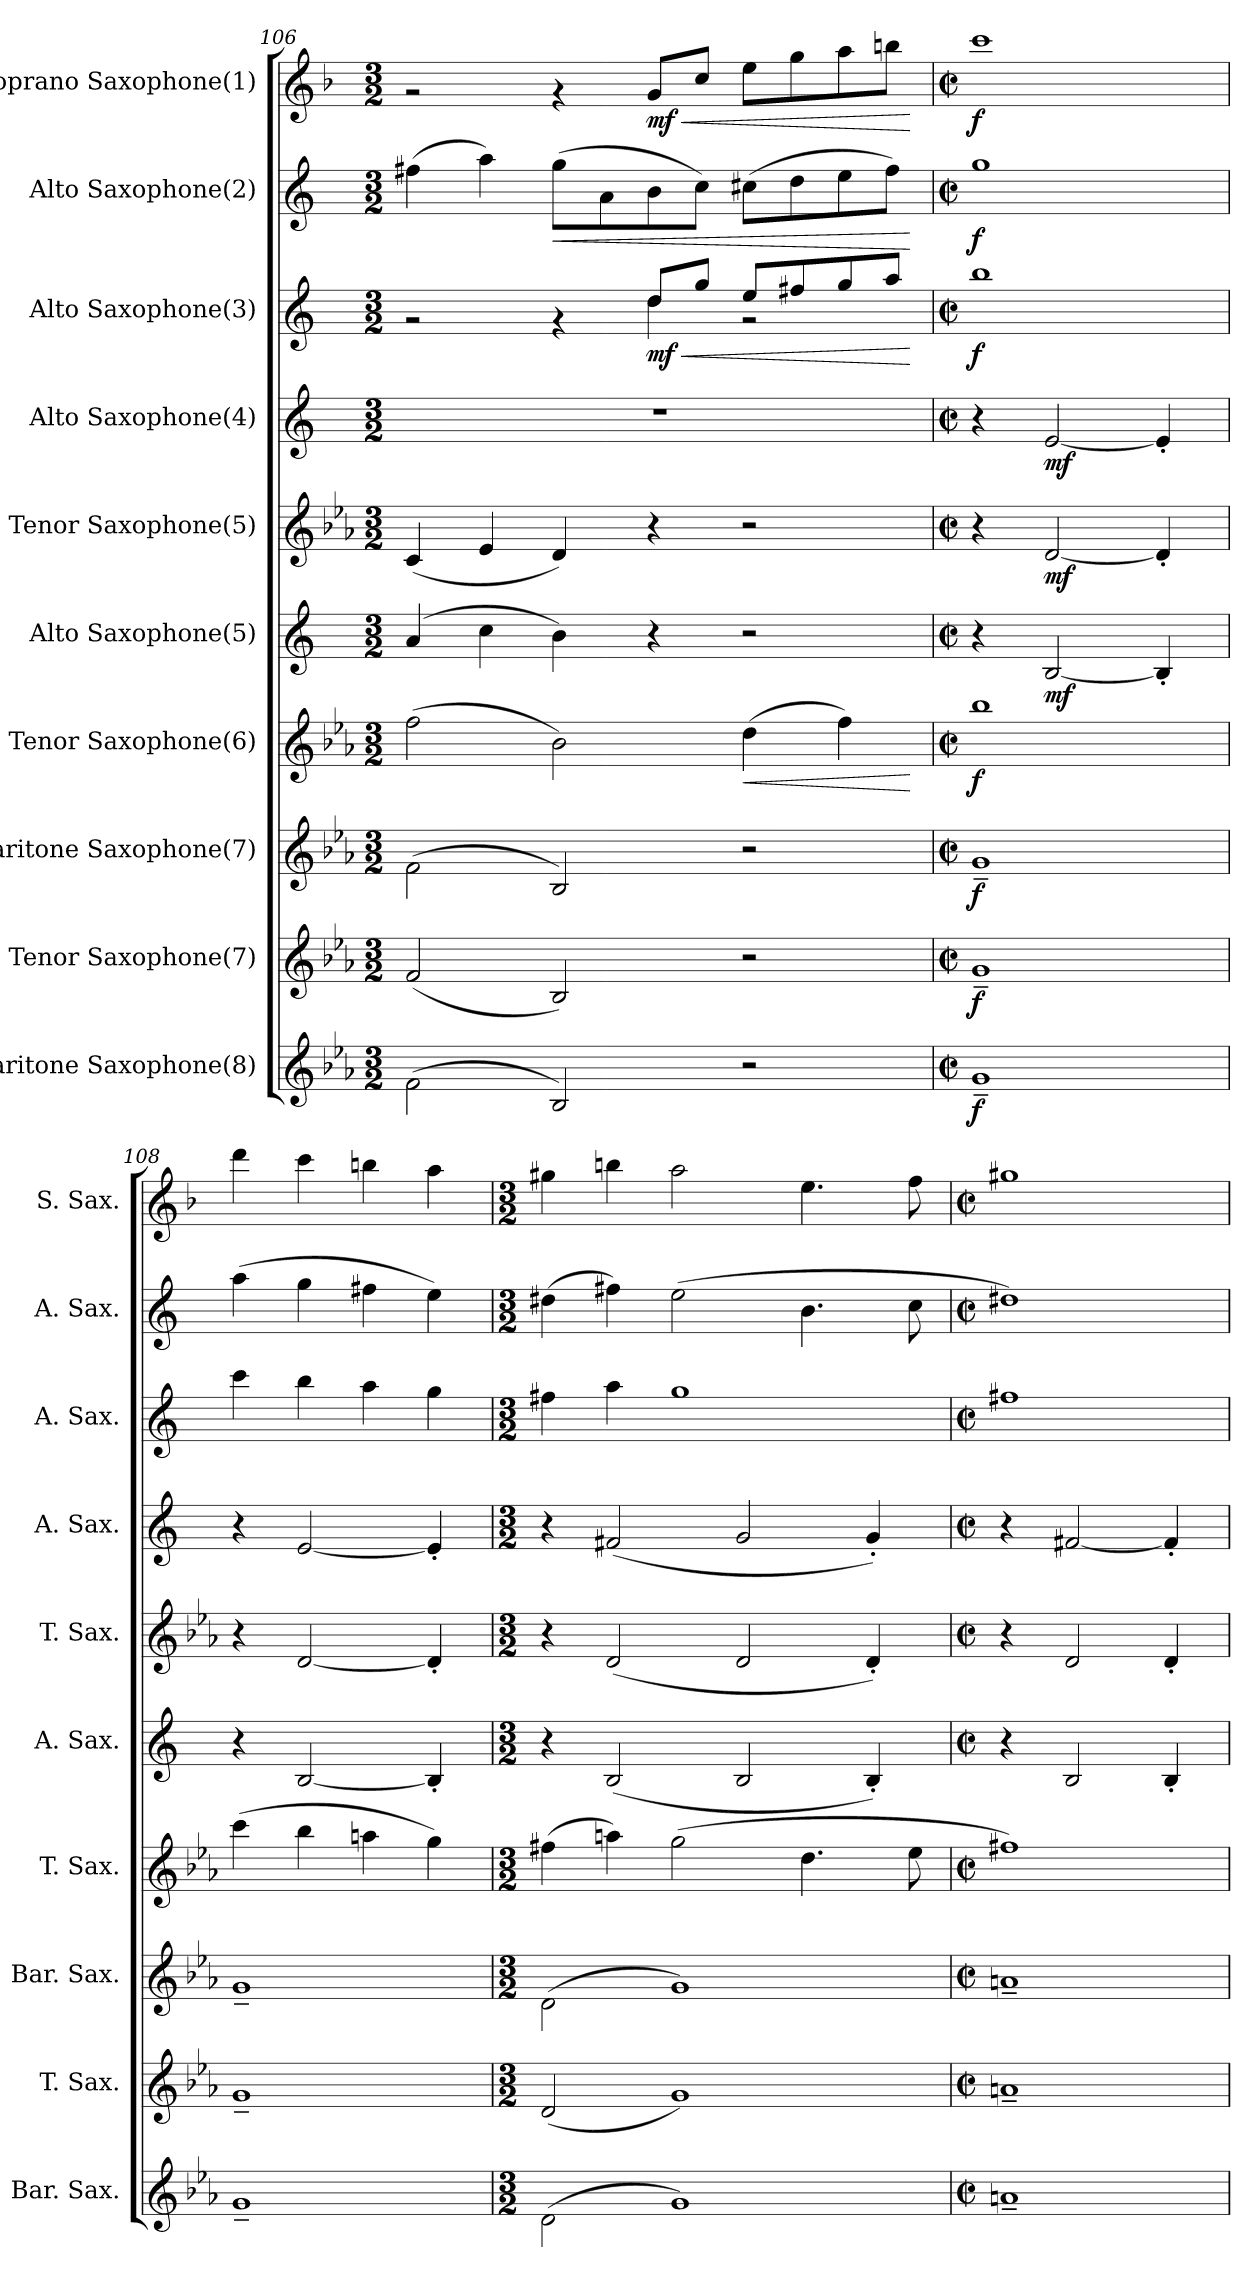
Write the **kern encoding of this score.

**kern	**dynam	**kern	**dynam	**kern	**dynam	**kern	**dynam	**kern	**dynam	**kern	**dynam	**kern	**dynam	**kern	**dynam	**kern	**dynam	**kern	**dynam
*part10	*part10	*part9	*part9	*part8	*part8	*part7	*part7	*part6	*part6	*part5	*part5	*part4	*part4	*part3	*part3	*part2	*part2	*part1	*part1
*staff10	*staff10	*staff9	*staff9	*staff8	*staff8	*staff7	*staff7	*staff6	*staff6	*staff5	*staff5	*staff4	*staff4	*staff3	*staff3	*staff2	*staff2	*staff1	*staff1
*I"Baritone Saxophone(8)	*	*I"Tenor Saxophone(7)	*	*I"Baritone Saxophone(7)	*	*I"Tenor Saxophone(6)	*	*I"Alto Saxophone(5)	*	*I"Tenor Saxophone(5)	*	*I"Alto Saxophone(4)	*	*I"Alto Saxophone(3)	*	*I"Alto Saxophone(2)	*	*I"Soprano Saxophone(1)	*
*I'Bar. Sax.	*	*I'T. Sax.	*	*I'Bar. Sax.	*	*I'T. Sax.	*	*I'A. Sax.	*	*I'T. Sax.	*	*I'A. Sax.	*	*I'A. Sax.	*	*I'A. Sax.	*	*I'S. Sax.	*
*clefG2	*	*clefG2	*	*clefG2	*	*clefG2	*	*clefG2	*	*clefG2	*	*clefG2	*	*clefG2	*	*clefG2	*	*clefG2	*
*ITrd12c21	*	*ITrd8c14	*	*ITrd12c21	*	*ITrd8c14	*	*ITrd5c9	*	*ITrd8c14	*	*ITrd5c9	*	*ITrd5c9	*	*ITrd5c9	*	*ITrd1c2	*
*k[b-e-a-]	*	*k[b-e-a-]	*	*k[b-e-a-]	*	*k[b-e-a-]	*	*k[b-e-a-]	*	*k[b-e-a-]	*	*k[b-e-a-]	*	*k[b-e-a-]	*	*k[b-e-a-]	*	*k[b-e-a-]	*
*M3/2	*	*M3/2	*	*M3/2	*	*M3/2	*	*M3/2	*	*M3/2	*	*M3/2	*	*M3/2	*	*M3/2	*	*M3/2	*
=106	=106	=106	=106	=106	=106	=106	=106	=106	=106	=106	=106	=106	=106	=106	=106	=106	=106	=106	=106
*	*	*	*	*	*	*	*	*	*	*	*	*	*	*^	*	*	*	*	*
(2F\	.	(2F/	.	(2F\	.	(2f\	.	(4c/	.	(4C/	.	1.r	.	2rg	2.ryy	.	(4an\	.	2rg	.
.	.	.	.	.	.	.	.	4e-\	.	4E-/	.	.	.	.	.	.	4cc\)	.	.	.
!	!	!	!	!	!	!	!	!	!	!	!	!	!	!	!	!	!	!LO:HP:b	!	!
2BB-/)	.	2BB-/)	.	2BB-/)	.	2B-\)	.	4d\)	.	4D/)	.	.	.	4rg	.	.	(8b-\L	<	4rg	.
.	.	.	.	.	.	.	.	.	.	.	.	.	.	.	.	.	8c\	.	.	.
!	!	!	!	!	!	!	!	!	!	!	!	!	!	!	!	!LO:HP:b	!	!	!	!LO:HP:b
!	!	!	!	!	!	!	!	!	!	!	!	!	!	!	!	!LO:DY:n=1:b	!	!	!	!LO:DY:n=1:b
.	.	.	.	.	.	.	.	4r	.	4r	.	.	.	8f/L	4f\	< mf	8d\	.	8f/L	< mf
.	.	.	.	.	.	.	.	.	.	.	.	.	.	8b-/J	.	.	8e-\J)	.	8b-/J	.
!	!	!	!	!	!	!	!LO:HP:b	!	!	!	!	!	!	!	!	!	!	!	!	!
2r	.	2r	.	2r	.	(4d\	<	2r	.	2r	.	.	.	8g/L	2r	.	(8en\L	.	8dd\L	.
.	.	.	.	.	.	.	.	.	.	.	.	.	.	8an/	.	.	8f\	.	8ff\	.
.	.	.	.	.	.	4f\)	.	.	.	.	.	.	.	8b-/	.	.	8g\	.	8gg\	.
.	.	.	.	.	.	.	.	.	.	.	.	.	.	8cc/J	.	.	8a\J)	.	8aan\J	.
*	*	*	*	*	*	*	*	*	*	*	*	*	*	*v	*v	*	*	*	*	*
.	.	.	.	.	.	.	[	.	.	.	.	.	.	.	[	.	[	.	[
=107	=107	=107	=107	=107	=107	=107	=107	=107	=107	=107	=107	=107	=107	=107	=107	=107	=107	=107	=107
*M4/4	*	*M4/4	*	*M4/4	*	*M4/4	*	*M4/4	*	*M4/4	*	*M4/4	*	*M4/4	*	*M4/4	*	*M4/4	*
*met(c|)	*	*met(c|)	*	*met(c|)	*	*met(c|)	*	*met(c|)	*	*met(c|)	*	*met(c|)	*	*met(c|)	*	*met(c|)	*	*met(c|)	*
!	!LO:DY:b	!	!LO:DY:b	!	!LO:DY:b	!	!LO:DY:b	!	!	!	!	!	!	!	!LO:DY:b	!	!LO:DY:b	!	!LO:DY:b
1G~	f	1G~	f	1G~	f	1b-	f	4r	.	4r	.	4r	.	1dd	f	1b-	f	1bb-	f
!	!	!	!	!	!	!	!	!	!LO:DY:b	!	!LO:DY:b	!	!LO:DY:b	!	!	!	!	!	!
.	.	.	.	.	.	.	.	[2D/	mf	[2D/	mf	[2G/	mf	.	.	.	.	.	.
.	.	.	.	.	.	.	.	4D'/]	.	4D'/]	.	4G'/]	.	.	.	.	.	.	.
=108	=108	=108	=108	=108	=108	=108	=108	=108	=108	=108	=108	=108	=108	=108	=108	=108	=108	=108	=108
1G~	.	1G~	.	1G~	.	(4cc\	.	4r	.	4r	.	4r	.	4ee-\	.	(4cc\	.	4ccc\	.
.	.	.	.	.	.	4b-\	.	[2D/	.	[2D/	.	[2G/	.	4dd\	.	4b-\	.	4bb-\	.
.	.	.	.	.	.	4an\	.	.	.	.	.	.	.	4cc\	.	4an\	.	4aan\	.
.	.	.	.	.	.	4g\)	.	4D'/]	.	4D'/]	.	4G'/]	.	4b-\	.	4g\)	.	4gg\	.
!!LO:PB:g=z
=109	=109	=109	=109	=109	=109	=109	=109	=109	=109	=109	=109	=109	=109	=109	=109	=109	=109	=109	=109
*M3/2	*	*M3/2	*	*M3/2	*	*M3/2	*	*M3/2	*	*M3/2	*	*M3/2	*	*M3/2	*	*M3/2	*	*M3/2	*
(2D\	.	(2D/	.	(2D\	.	(4f#X\	.	4r	.	4r	.	4r	.	4an\	.	(4f#X\	.	4ff#X\	.
.	.	.	.	.	.	4an\)	.	(2D/	.	(2D/	.	(2An/	.	4cc\	.	4an\)	.	4aan\	.
1G)	.	1G)	.	1G)	.	(2g\	.	.	.	.	.	.	.	1b-	.	(2g\	.	2gg\	.
.	.	.	.	.	.	.	.	2D/	.	2D/	.	2B-/	.	.	.	.	.	.	.
.	.	.	.	.	.	4.d\	.	.	.	.	.	.	.	.	.	4.d\	.	4.dd\	.
.	.	.	.	.	.	.	.	4D'/)	.	4D'/)	.	4B-'/)	.	.	.	.	.	.	.
.	.	.	.	.	.	8e-\	.	.	.	.	.	.	.	.	.	8e-\	.	8ee-\	.
=110	=110	=110	=110	=110	=110	=110	=110	=110	=110	=110	=110	=110	=110	=110	=110	=110	=110	=110	=110
*M4/4	*	*M4/4	*	*M4/4	*	*M4/4	*	*M4/4	*	*M4/4	*	*M4/4	*	*M4/4	*	*M4/4	*	*M4/4	*
*met(c|)	*	*met(c|)	*	*met(c|)	*	*met(c|)	*	*met(c|)	*	*met(c|)	*	*met(c|)	*	*met(c|)	*	*met(c|)	*	*met(c|)	*
1An~	.	1An~	.	1An~	.	1f#X)	.	4r	.	4r	.	4r	.	1an	.	1f#X)	.	1ff#X	.
.	.	.	.	.	.	.	.	2D/	.	2D/	.	[2An/	.	.	.	.	.	.	.
.	.	.	.	.	.	.	.	4D'/	.	4D'/	.	4A'/]	.	.	.	.	.	.	.
=	=	=	=	=	=	=	=	=	=	=	=	=	=	=	=	=	=	=	=
*-	*-	*-	*-	*-	*-	*-	*-	*-	*-	*-	*-	*-	*-	*-	*-	*-	*-	*-	*-
